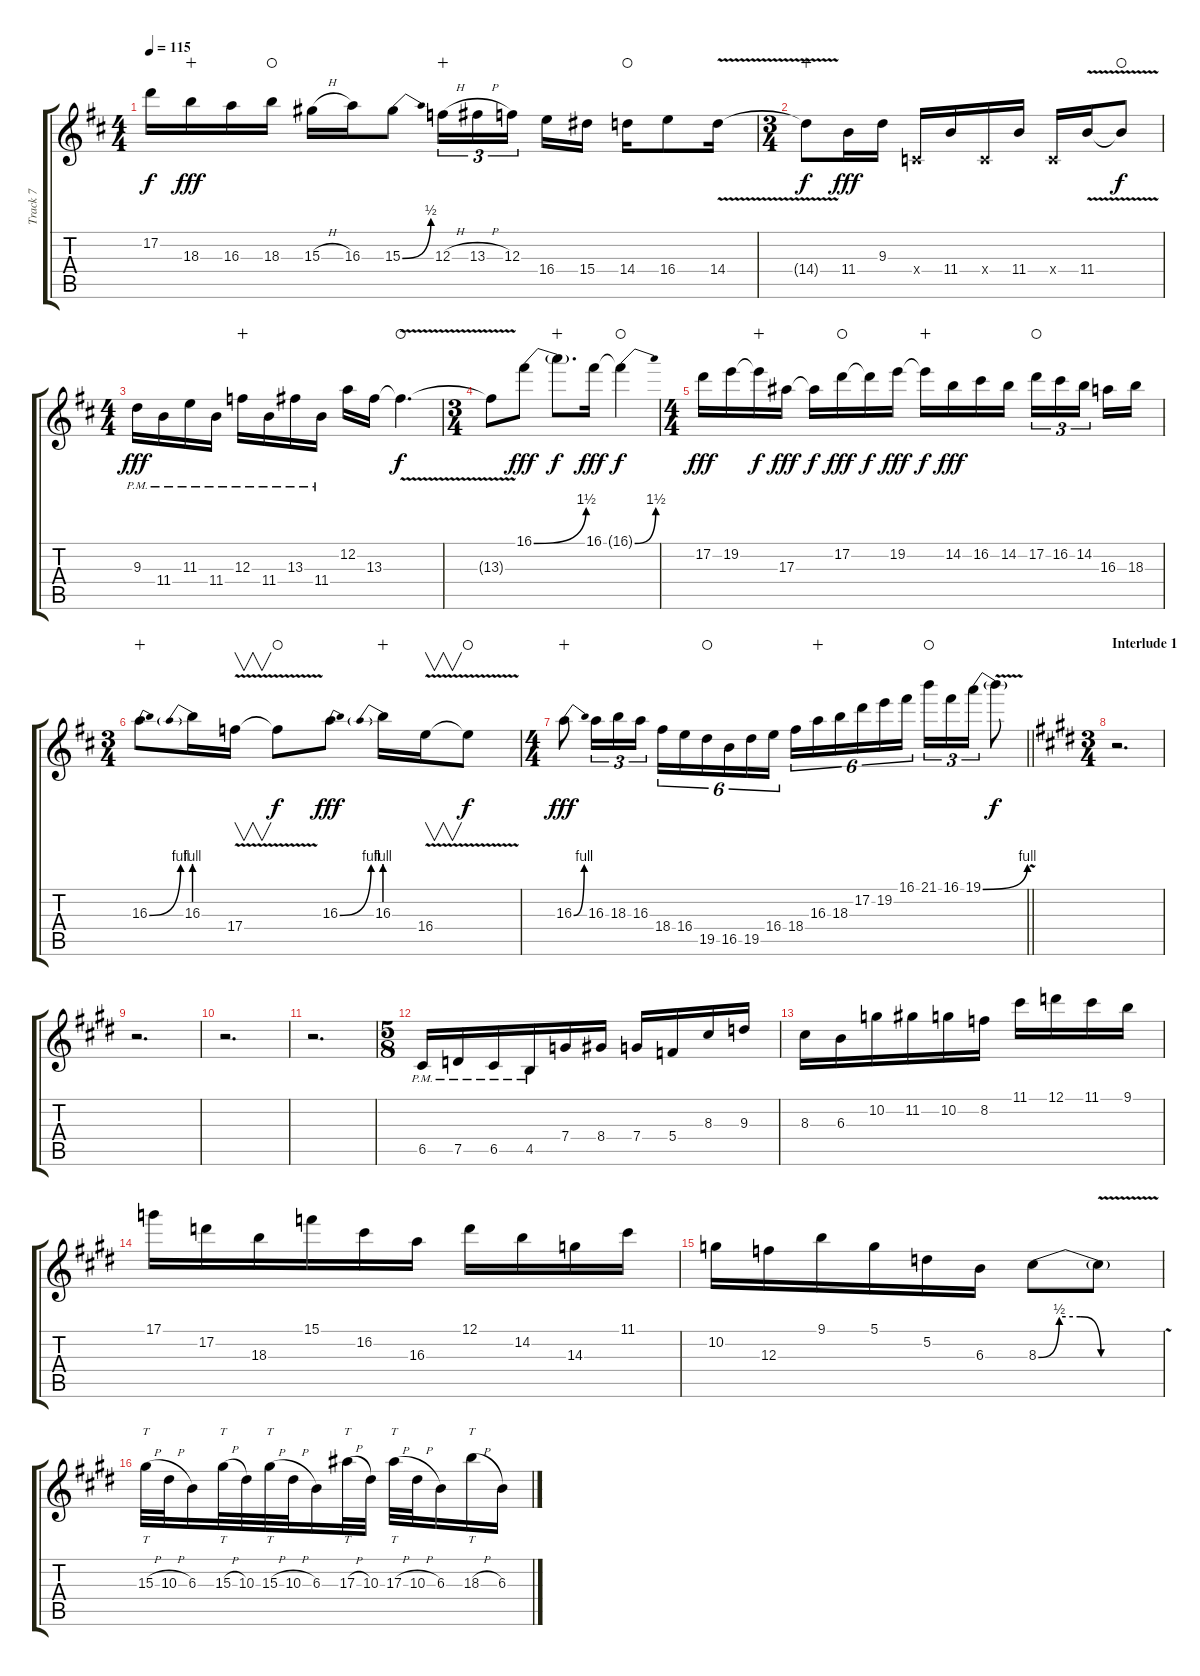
\track ("Track 7" "Track 7") {instrument overdrivenguitar}
\staff {score tabs}
\tuning (D4 A3 F3 C3 G2 D2) {hide}
\ts (4 4)
\tempo 115
\clef g2
\ks bminor
17.2{t}.16{dy f} 18.3.16{dy fff wahc} 16.3.16 18.3.16{waho} 15.3{h}.16 16.3.16 15.3{be (bend 0 0 60 2)}.8 12.3{h}.16{tu (3 2) wahc} 13.3{h}.16{tu (3 2)} 12.3.16{tu (3 2) beam splitsecondary} 16.4.16 15.4.16 14.4.16{waho} 16.4.8 14.4{v}.16 |
\ts (3 4)
14.4{t}.8{dy f wahc} 11.4.16{dy fff} 9.3.16 0.4{x}.16 11.4.16 0.4{x}.16 11.4.16 0.4{x}.16 11.4{v}.16 11.4{t}.8{dy f waho} |
\ts (4 4)
9.3{pm}.16{dy fff} 11.4{pm}.16 11.3{pm}.16 11.4{pm}.16 12.3{pm}.16{wahc} 11.4{pm}.16 13.3{pm}.16 11.4{pm}.16 12.2.16 13.3.16 13.3{v t}.4{d dy f waho} |
\ts (3 4)
13.3{t}.8 16.1{be (bend 0 0 60 6)}.8{dy fff} 16.1{t}.8{d dy f wahc} 16.1.16{dy fff} 16.1{be (bend 0 0 60 6) t}.4{dy f waho} |
\ts (4 4)
17.2.16{dy fff} 19.2.16 19.2{t}.16{dy f wahc} 17.3.16{dy fff} 17.3{t}.16{dy f} 17.2.16{dy fff waho} 17.2{t}.16{dy f} 19.2.16{dy fff} 19.2{t}.16{dy f wahc} 14.2.16{dy fff} 16.2.16 14.2.16 17.2.16{tu (3 2) waho} 16.2.16{tu (3 2)} 14.2.16{tu (3 2) beam splitsecondary} 16.3.16 18.3.16 |
\ts (3 4)
16.3{be (bend 0 0 60 4)}.8{wahc} 16.3{be (prebend 0 4 60 4)}.16 17.4{v}.16{v} 17.4{t}.8{dy f waho} 16.3{be (bend 0 0 60 4)}.8{dy fff} 16.3{be (prebend 0 4 60 4)}.16{wahc} 16.4{v}.16{v} 16.4{t}.8{dy f waho} |
\ts (4 4)
\barLineRight lightlight
16.3{be (bend 0 0 60 4)}.8{dy fff wahc} 16.3.16{tu (3 2)} 18.3.16{tu (3 2)} 16.3.16{tu (3 2)} 18.4.16{tu (6 4)} 16.4.16{tu (6 4)} 19.5.16{tu (6 4) waho} 16.5.16{tu (6 4)} 19.5.16{tu (6 4)} 16.4.16{tu (6 4)} 18.4.16{tu (6 4)} 16.3.16{tu (6 4) wahc} 18.3.16{tu (6 4)} 17.2.16{tu (6 4)} 19.2.16{tu (6 4)} 16.1.16{tu (6 4)} 21.1.16{tu (3 2) waho} 16.1.16{tu (3 2)} 19.1{be (bend 0 0 60 4)}.16{tu (3 2)} 19.1{v t}.8{dy f} |
\ts (3 4)
\section ("" "Interlude 1")
\ks c#minor
r.2{d} |
r.2{d} |
r.2{d} |
r.2{d} |
\ts (5 8)
6.5{pm}.16{volume 13} 7.5{pm}.16 6.5{pm}.16 4.5{pm}.16 7.4.16 8.4.16 7.4.16 5.4.16 8.3.16 9.3.16 |
8.3.16 6.3.16 10.2.16 11.2.16 10.2.16 8.2.16 11.1.16 12.1.16 11.1.16 9.1.16 |
17.1.16 17.2.16 18.3.16 15.1.16 16.2.16 16.3.16 12.1.16 14.2.16 14.3.16 11.1.16 |
10.2.16 12.3.16 9.1.16 5.1.16 5.2.16 6.3.16 8.3{be (custom 0 0 10 2 20 2 30 0 60 0)}.8 8.3{v t}.8 |
15.3{h}.32{tt} 10.3{h}.32 6.3.16 15.3{h}.32{tt} 10.3.32 15.3{h}.32{tt} 10.3{h}.32 6.3.16 17.3{h}.32{tt} 10.3.32 17.3{h}.32{tt} 10.3{h}.32 6.3.16 18.3{h}.16{tt} 6.3.16
